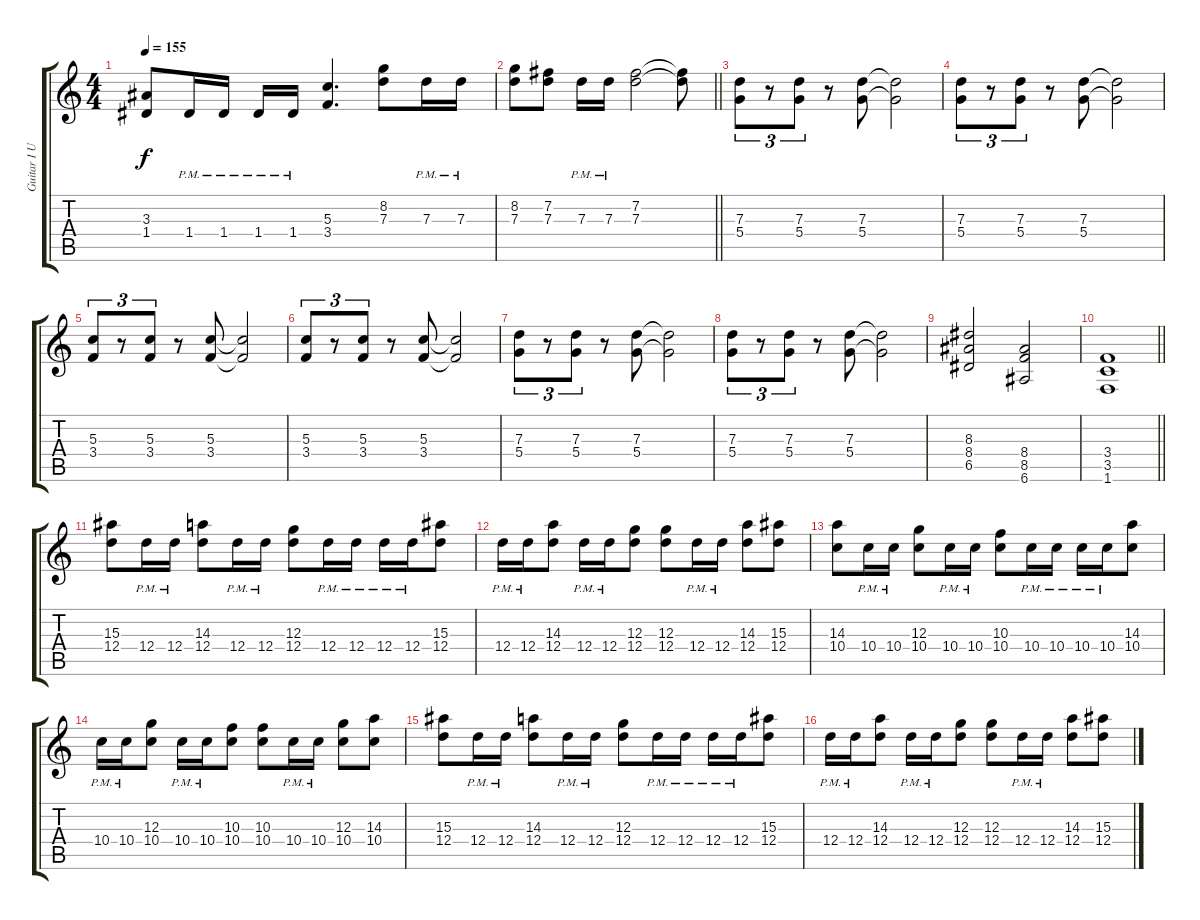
\track ("Guitar I Upper" "Guitar I U") {instrument overdrivenguitar}
\staff {score tabs}
\tuning (E4 B3 G3 D3 A2 E2) {hide}
\ts (4 4)
\tempo 155
\clef g2
\ks c
(3.3 1.4).8{dy f} 1.4{pm}.16 1.4{pm}.16 1.4{pm}.16 1.4{pm}.16 (5.3 3.4).4{d} (8.2 7.3).8 7.3{pm}.16 7.3{pm}.16 |
\barLineRight lightlight
(8.2 7.3).8 (7.2 7.3).8 7.3{pm}.16 7.3{pm}.16 (7.2 7.3).2 (7.2{t} 7.3{t}).8 |
(7.3 5.4).8{tu (3 2)} r.8{tu (3 2)} (7.3 5.4).8{tu (3 2)} r.8 (7.3 5.4).8 (7.3{t} 5.4{t}).2 |
(7.3 5.4).8{tu (3 2)} r.8{tu (3 2)} (7.3 5.4).8{tu (3 2)} r.8 (7.3 5.4).8 (7.3{t} 5.4{t}).2 |
(5.3 3.4).8{tu (3 2)} r.8{tu (3 2)} (5.3 3.4).8{tu (3 2)} r.8 (5.3 3.4).8 (5.3{t} 3.4{t}).2 |
(5.3 3.4).8{tu (3 2)} r.8{tu (3 2)} (5.3 3.4).8{tu (3 2)} r.8 (5.3 3.4).8 (5.3{t} 3.4{t}).2 |
(7.3 5.4).8{tu (3 2)} r.8{tu (3 2)} (7.3 5.4).8{tu (3 2)} r.8 (7.3 5.4).8 (7.3{t} 5.4{t}).2 |
(7.3 5.4).8{tu (3 2)} r.8{tu (3 2)} (7.3 5.4).8{tu (3 2)} r.8 (7.3 5.4).8 (7.3{t} 5.4{t}).2 |
(8.3 8.4 6.5).2 (8.4 8.5 6.6).2 |
\barLineRight lightlight
(3.4 3.5 1.6).1 |
(15.3 12.4).8 12.4{pm}.16 12.4{pm}.16 (14.3 12.4).8 12.4{pm}.16 12.4{pm}.16 (12.3 12.4).8 12.4{pm}.16 12.4{pm}.16 12.4{pm}.16 12.4{pm}.16 (15.3 12.4).8 |
12.4{pm}.16 12.4{pm}.16 (14.3 12.4).8 12.4{pm}.16 12.4{pm}.16 (12.3 12.4).8 (12.3 12.4).8 12.4{pm}.16 12.4{pm}.16 (14.3 12.4).8 (15.3 12.4).8 |
(14.3 10.4).8 10.4{pm}.16 10.4{pm}.16 (12.3 10.4).8 10.4{pm}.16 10.4{pm}.16 (10.3 10.4).8 10.4{pm}.16 10.4{pm}.16 10.4{pm}.16 10.4{pm}.16 (14.3 10.4).8 |
10.4{pm}.16 10.4{pm}.16 (12.3 10.4).8 10.4{pm}.16 10.4{pm}.16 (10.3 10.4).8 (10.3 10.4).8 10.4{pm}.16 10.4{pm}.16 (12.3 10.4).8 (14.3 10.4).8 |
(15.3 12.4).8 12.4{pm}.16 12.4{pm}.16 (14.3 12.4).8 12.4{pm}.16 12.4{pm}.16 (12.3 12.4).8 12.4{pm}.16 12.4{pm}.16 12.4{pm}.16 12.4{pm}.16 (15.3 12.4).8 |
12.4{pm}.16 12.4{pm}.16 (14.3 12.4).8 12.4{pm}.16 12.4{pm}.16 (12.3 12.4).8 (12.3 12.4).8 12.4{pm}.16 12.4{pm}.16 (14.3 12.4).8 (15.3 12.4).8
